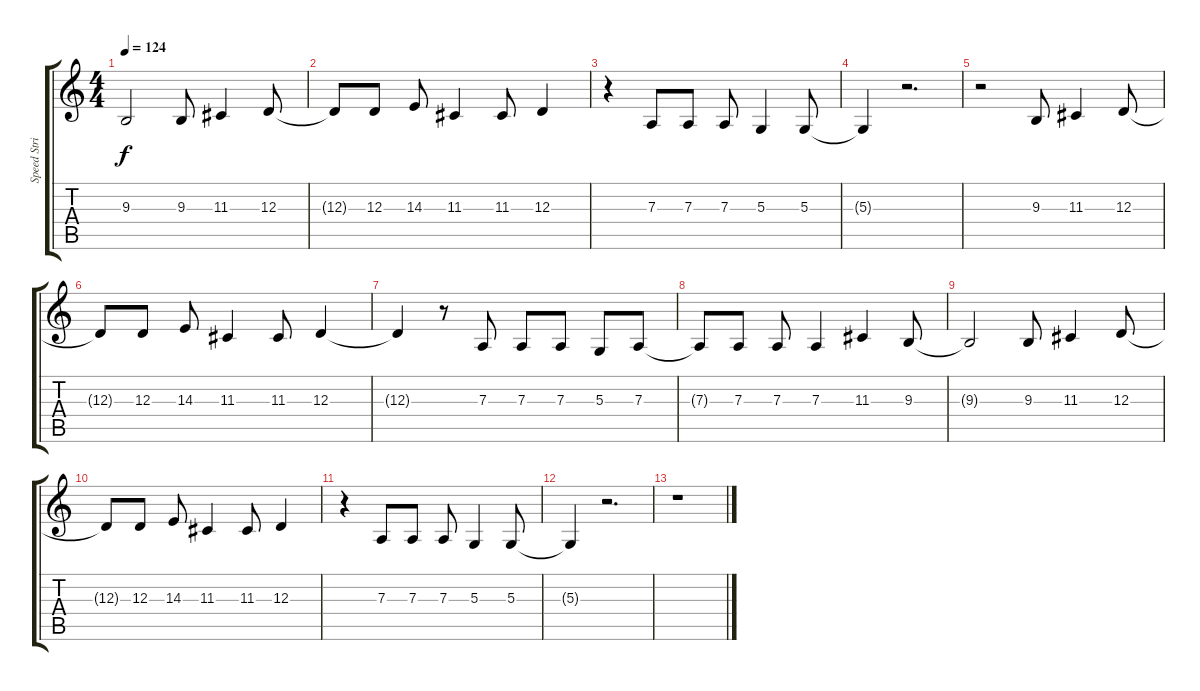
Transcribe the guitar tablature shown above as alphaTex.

\track ("Speed Strid" "Speed Stri") {instrument lead2sawtooth}
\staff {score tabs}
\tuning (B3 Gb3 D3 A2 E2 B1) {hide}
\ts (4 4)
\tempo 124
\clef g2
\ks c
9.3{t}.2{dy f} 9.3.8 11.3.4 12.3.8 |
12.3{t}.8 12.3.8 14.3.8 11.3.4 11.3.8 12.3.4 |
r.4 7.3.8 7.3.8 7.3.8 5.3.4 5.3.8 |
5.3{t}.4 r.2{d} |
r.2 9.3.8 11.3.4 12.3.8 |
12.3{t}.8 12.3.8 14.3.8 11.3.4 11.3.8 12.3.4 |
12.3{t}.4 r.8 7.3.8 7.3.8 7.3.8 5.3.8 7.3.8 |
7.3{t}.8 7.3.8 7.3.8 7.3.4 11.3.4 9.3.8 |
9.3{t}.2 9.3.8 11.3.4 12.3.8 |
12.3{t}.8 12.3.8 14.3.8 11.3.4 11.3.8 12.3.4 |
r.4 7.3.8 7.3.8 7.3.8 5.3.4 5.3.8 |
5.3{t}.4 r.2{d} |
r.1
